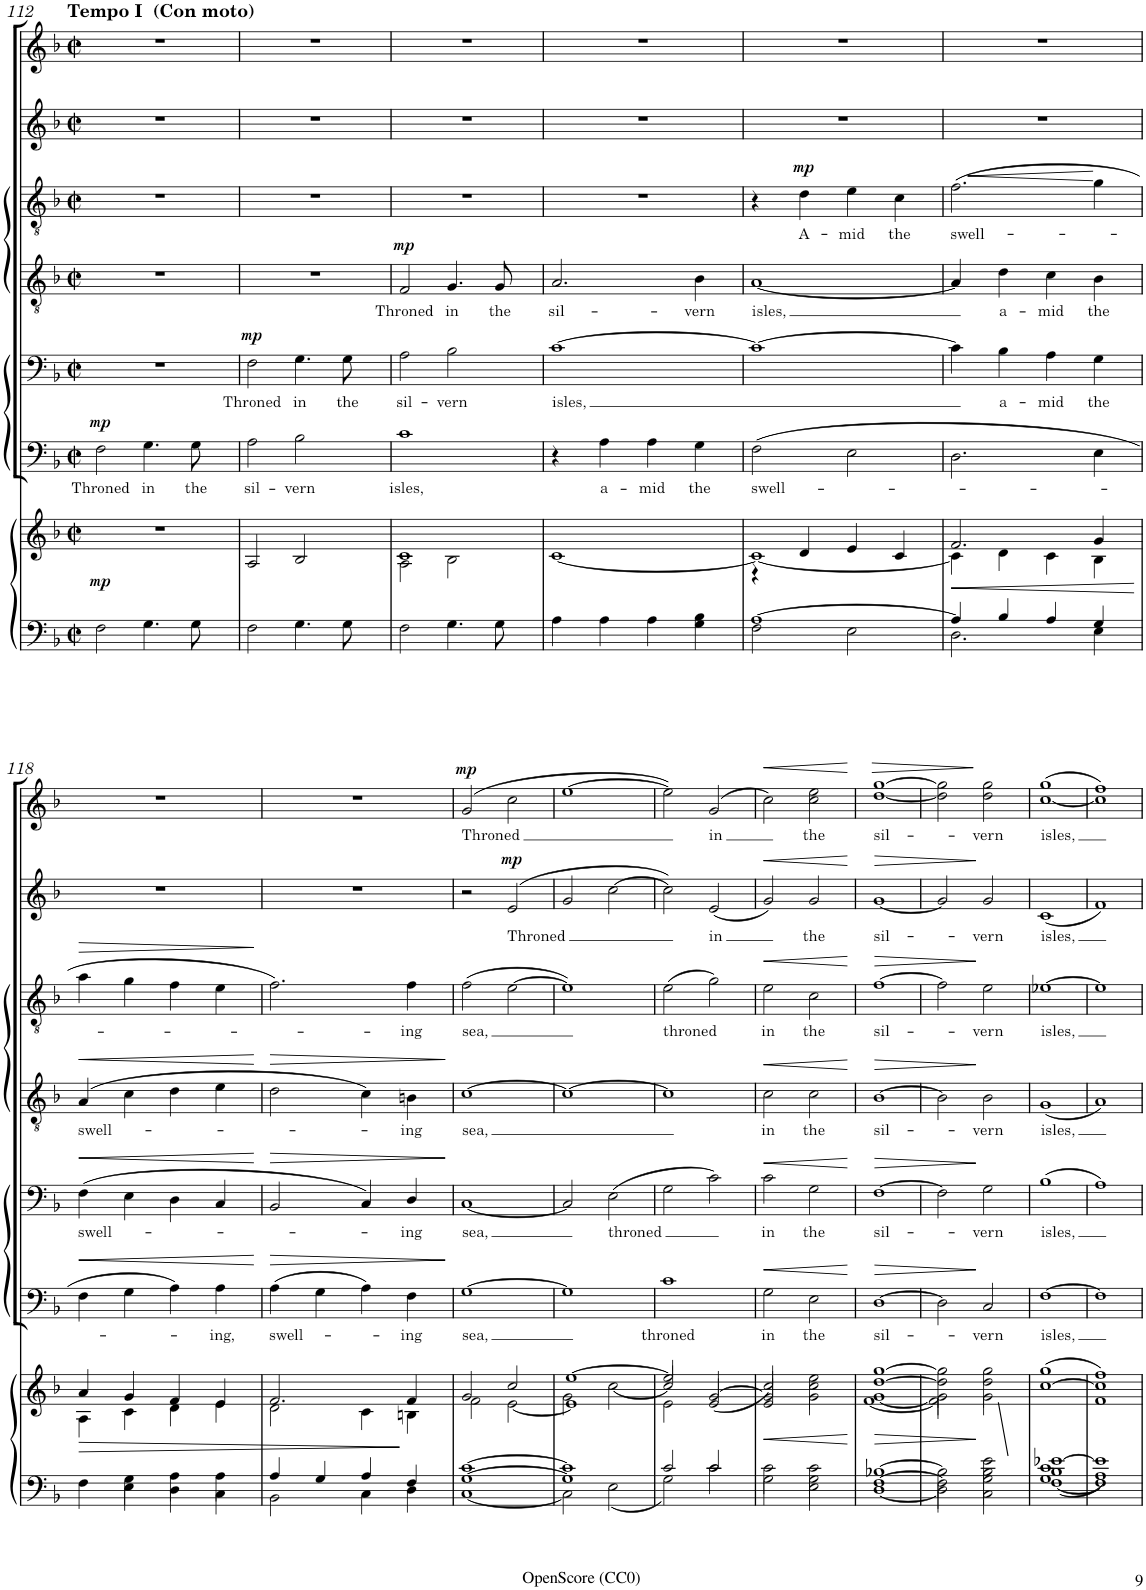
**kern	**kern	**dynam	**kern	**text	**dynam	**kern	**text	**dynam	**kern	**text	**dynam	**kern	**text	**dynam	**kern	**text	**dynam	**kern	**text	**dynam
*part7	*part7	*part7	*part6	*part6	*part6	*part5	*part5	*part5	*part4	*part4	*part4	*part3	*part3	*part3	*part2	*part2	*part2	*part1	*part1	*part1
*staff8	*staff7	*staff7/8	*staff6	*staff6	*staff6	*staff5	*staff5	*staff5	*staff4	*staff4	*staff4	*staff3	*staff3	*staff3	*staff2	*staff2	*staff2	*staff1	*staff1	*staff1
*I"Piano for practice only	*	*	*I"Bass II	*	*	*I"Bass I	*	*	*I"Tenor II	*	*	*I"Tenor I	*	*	*I"Alto	*	*	*I"Soprano	*	*
*I'Pno	*	*	*	*	*	*	*	*	*	*	*	*	*	*	*	*	*	*	*	*
!!LO:PB:g=z
*clefG2	*clefG2	*	*clefF4	*	*	*clefF4	*	*	*clefGv2	*	*	*clefGv2	*	*	*clefG2	*	*	*clefG2	*	*
*k[b-]	*k[b-]	*	*k[b-]	*	*	*k[b-]	*	*	*k[b-]	*	*	*k[b-]	*	*	*k[b-]	*	*	*k[b-]	*	*
*M2/2	*M2/2	*	*M2/2	*	*	*M2/2	*	*	*M2/2	*	*	*M2/2	*	*	*M2/2	*	*	*M2/2	*	*
*met(c|)	*met(c|)	*	*met(c|)	*	*	*met(c|)	*	*	*met(c|)	*	*	*met(c|)	*	*	*met(c|)	*	*	*met(c|)	*	*
=112	=112	=112	=112	=112	=112	=112	=112	=112	=112	=112	=112	=112	=112	=112	=112	=112	=112	=112	=112	=112
!	!	!	!	!	!	!	!	!	!	!	!	!	!	!	!	!	!	!LO:TX:a:B:t=Tempo I  (Con moto)	!	!
!	!	!LO:DY:a=2	!	!LO:LY:b	!LO:DY:a	!	!	!	!	!	!	!	!	!	!	!	!	!	!	!
2F\	1r	mp	2F\	Throned	mp	1r	.	.	1r	.	.	1r	.	.	1r	.	.	1r	.	.
!	!	!	!	!LO:LY:b	!	!	!	!	!	!	!	!	!	!	!	!	!	!	!	!
4.G\	.	.	4.G\	in	.	.	.	.	.	.	.	.	.	.	.	.	.	.	.	.
!	!	!	!	!LO:LY:b	!	!	!	!	!	!	!	!	!	!	!	!	!	!	!	!
8G\	.	.	8G\	the	.	.	.	.	.	.	.	.	.	.	.	.	.	.	.	.
=113	=113	=113	=113	=113	=113	=113	=113	=113	=113	=113	=113	=113	=113	=113	=113	=113	=113	=113	=113	=113
!	!	!	!	!LO:LY:b	!	!	!LO:LY:b	!LO:DY:a	!	!	!	!	!	!	!	!	!	!	!	!
2F\	2A/	.	2A\	sil-	.	2F\	Throned	mp	1r	.	.	1r	.	.	1r	.	.	1r	.	.
!	!	!	!	!LO:LY:b	!	!	!LO:LY:b	!	!	!	!	!	!	!	!	!	!	!	!	!
4.G\	2B-/	.	2B-\	-vern	.	4.G\	in	.	.	.	.	.	.	.	.	.	.	.	.	.
!	!	!	!	!	!	!	!LO:LY:b	!	!	!	!	!	!	!	!	!	!	!	!	!
8G\	.	.	.	.	.	8G\	the	.	.	.	.	.	.	.	.	.	.	.	.	.
=114	=114	=114	=114	=114	=114	=114	=114	=114	=114	=114	=114	=114	=114	=114	=114	=114	=114	=114	=114	=114
*	*^	*	*	*	*	*	*	*	*	*	*	*	*	*	*	*	*	*	*	*
!	!	!	!	!	!LO:LY:b	!	!	!LO:LY:b	!	!	!LO:LY:b	!LO:DY:a	!	!	!	!	!	!	!	!	!
2F\	1c	2A\	.	1c	isles,	.	2A\	sil-	.	2F/	Throned	mp	1r	.	.	1r	.	.	1r	.	.
!	!	!	!	!	!	!	!	!LO:LY:b	!	!	!LO:LY:b	!	!	!	!	!	!	!	!	!	!
4.G\	.	2B-\	.	.	.	.	2B-\	-vern	.	4.G/	in	.	.	.	.	.	.	.	.	.	.
!	!	!	!	!	!	!	!	!	!	!	!LO:LY:b	!	!	!	!	!	!	!	!	!	!
8G\	.	.	.	.	.	.	.	.	.	8G/	the	.	.	.	.	.	.	.	.	.	.
*	*v	*v	*	*	*	*	*	*	*	*	*	*	*	*	*	*	*	*	*	*	*
=115	=115	=115	=115	=115	=115	=115	=115	=115	=115	=115	=115	=115	=115	=115	=115	=115	=115	=115	=115	=115
!	!	!	!	!	!	!	!LO:LY:b	!	!	!LO:LY:b	!	!	!	!	!	!	!	!	!	!
4A\	[<1c	.	4r	.	.	[1c	isles,	.	2.A/	sil-	.	1r	.	.	1r	.	.	1r	.	.
!	!	!	!	!LO:LY:b	!	!	!	!	!	!	!	!	!	!	!	!	!	!	!	!
4A\	.	.	4A\	a-	.	.	.	.	.	.	.	.	.	.	.	.	.	.	.	.
!	!	!	!	!LO:LY:b	!	!	!	!	!	!	!	!	!	!	!	!	!	!	!	!
4A\	.	.	4A\	-mid	.	.	.	.	.	.	.	.	.	.	.	.	.	.	.	.
!	!	!	!	!LO:LY:b	!	!	!	!	!	!LO:LY:b	!	!	!	!	!	!	!	!	!	!
4G\ 4B-\	.	.	4G\	the	.	.	.	.	4B-\	-vern	.	.	.	.	.	.	.	.	.	.
=116	=116	=116	=116	=116	=116	=116	=116	=116	=116	=116	=116	=116	=116	=116	=116	=116	=116	=116	=116	=116
*^	*^	*	*	*	*	*	*	*	*	*	*	*	*	*	*	*	*	*	*	*
!	!	!	!	!	!	!LO:LY:b	!	!	!	!	!	!LO:LY:b	!	!	!	!	!	!	!	!	!	!
[1A	2F\	1c_	4r	.	(2F\	swell-	.	1c_	.	.	[1A	isles,	.	4r	.	.	1r	.	.	1r	.	.
!	!	!	!	!	!	!	!	!	!	!	!	!	!	!	!LO:LY:b	!LO:DY:a	!	!	!	!	!	!
.	.	.	4d/	.	.	.	.	.	.	.	.	.	.	4d\	A-	mp	.	.	.	.	.	.
!	!	!	!	!	!	!	!	!	!	!	!	!	!	!	!LO:LY:b	!	!	!	!	!	!	!
.	2E\	.	4e/	.	2E\	.	.	.	.	.	.	.	.	4e\	-mid	.	.	.	.	.	.	.
!	!	!	!	!	!	!	!	!	!	!	!	!	!	!	!LO:LY:b	!	!	!	!	!	!	!
.	.	.	4c/	.	.	.	.	.	.	.	.	.	.	4c\	the	.	.	.	.	.	.	.
=117	=117	=117	=117	=117	=117	=117	=117	=117	=117	=117	=117	=117	=117	=117	=117	=117	=117	=117	=117	=117	=117	=117
!	!	!	!	!LO:HP:b	!	!	!	!	!	!	!	!	!	!	!LO:LY:b	!LO:HP:b	!	!	!	!	!	!
4A/]	2.D\	4c\]	2.f/	<	2.D\	.	.	4c\]	.	.	4A/]	.	.	(2.f\	swell-	<	1r	.	.	1r	.	.
!	!	!	!	!	!	!	!	!	!LO:LY:b	!	!	!LO:LY:b	!	!	!	!	!	!	!	!	!	!
4B-/	.	4d\	.	.	.	.	.	4B-\	a-	.	4d\	a-	.	.	.	.	.	.	.	.	.	.
!	!	!	!	!	!	!	!	!	!LO:LY:b	!	!	!LO:LY:b	!	!	!	!	!	!	!	!	!	!
4A/	.	4c\	.	.	.	.	.	4A\	-mid	.	4c\	-mid	.	.	.	.	.	.	.	.	.	.
!	!	!	!	!	!	!	!	!	!LO:LY:b	!	!	!LO:LY:b	!	!	!	!	!	!	!	!	!	!
4G/	4E\	4B-\	4g/	.	4E\	.	.	4G\	the	.	4B-\	the	.	4g\	.	[	.	.	.	.	.	.
*v	*v	*	*	*	*	*	*	*	*	*	*	*	*	*	*	*	*	*	*	*	*	*
*	*v	*v	*	*	*	*	*	*	*	*	*	*	*	*	*	*	*	*	*	*	*
.	.	[	.	.	.	.	.	.	.	.	.	.	.	.	.	.	.	.	.	.
!!LO:LB:g=z
=118	=118	=118	=118	=118	=118	=118	=118	=118	=118	=118	=118	=118	=118	=118	=118	=118	=118	=118	=118	=118
*^	*	*	*	*	*	*	*	*	*	*	*	*	*	*	*	*	*	*	*	*
!	!	!	!LO:HP:b	!	!	!LO:HP:b	!	!LO:LY:b	!LO:HP:b	!	!LO:LY:b	!LO:HP:b	!	!	!LO:HP:b	!	!	!	!	!	!
*	*	*^	*	*	*	*	*	*	*	*	*	*	*	*	*	*	*	*	*	*	*
4F\	4ryy	4a/	4A\	>	4F\	.	<	(4F\	swell-	<	(4A/	swell-	<	4a\	.	>	1r	.	.	1r	.	.
4E\	4G\	4g/	4c\	.	4G\	.	.	4E\	.	.	4c\	.	.	4g\	.	.	.	.	.	.	.	.
4D\	4A\	4f/	4d\	.	4A\)	.	.	4D\	.	.	4d\	.	.	4f\	.	.	.	.	.	.	.	.
!	!	!	!	!	!	!LO:LY:b	!	!	!	!	!	!	!	!	!	!	!	!	!	!	!	!
4C\	4A\	4e/	4e\	.	4A\	ing,	.	4C/	.	.	4e\	.	.	4e\	.	.	.	.	.	.	.	.
*v	*v	*	*	*	*	*	*	*	*	*	*	*	*	*	*	*	*	*	*	*	*	*
*	*v	*v	*	*	*	*	*	*	*	*	*	*	*	*	*	*	*	*	*	*	*
.	.	.	.	.	[	.	.	[	.	.	[	.	.	]	.	.	.	.	.	.
=119	=119	=119	=119	=119	=119	=119	=119	=119	=119	=119	=119	=119	=119	=119	=119	=119	=119	=119	=119	=119
*^	*^	*	*	*	*	*	*	*	*	*	*	*	*	*	*	*	*	*	*	*
!	!	!	!	!	!	!LO:LY:b	!LO:HP:b	!	!	!LO:HP:b	!	!	!LO:HP:b	!	!	!	!	!	!	!	!	!
2BB-\	4A/	2.f/	2d\	.	(4A\	swell-	>	2BB-/	.	>	2d\	.	>	2.f\)	.	.	1r	.	.	1r	.	.
.	4G/	.	.	.	4G\	.	.	.	.	.	.	.	.	.	.	.	.	.	.	.	.	.
4C\	4A/	.	4c\	.	4A\)	.	.	4C/)	.	.	4c\)	.	.	.	.	.	.	.	.	.	.	.
!	!	!	!	!	!	!LO:LY:b	!	!	!LO:LY:b	!	!	!LO:LY:b	!	!	!LO:LY:b	!	!	!	!	!	!	!
4D\	4F/	4f/	4Bn\	]	4F\	-ing	.	4D/	-ing	.	4Bn\	-ing	.	4f\	-ing	.	.	.	.	.	.	.
*v	*v	*	*	*	*	*	*	*	*	*	*	*	*	*	*	*	*	*	*	*	*	*
*	*v	*v	*	*	*	*	*	*	*	*	*	*	*	*	*	*	*	*	*	*	*
.	.	.	.	.	]	.	.	]	.	.	]	.	.	.	.	.	.	.	.	.
=120	=120	=120	=120	=120	=120	=120	=120	=120	=120	=120	=120	=120	=120	=120	=120	=120	=120	=120	=120	=120
*^	*^	*	*	*	*	*	*	*	*	*	*	*	*	*	*	*	*	*	*	*
*	*^	*	*	*	*	*	*	*	*	*	*	*	*	*	*	*	*	*	*	*	*	*
!	!	!	!	!	!	!	!LO:LY:b	!	!	!LO:LY:b	!	!	!LO:LY:b	!	!	!LO:LY:b	!	!	!	!	!	!LO:LY:b	!LO:DY:a
[1c	[1C	[1G	2g/	2f\	.	[1G	sea,	.	[1C	sea,	.	[1c	sea,	.	(2f\	sea,	.	2r	.	.	(2g/	Throned	mp
!	!	!	!	!	!	!	!	!	!	!	!	!	!	!	!	!	!	!	!LO:LY:b	!LO:DY:a	!	!	!
.	.	.	2cc/	[2e\	.	.	.	.	.	.	.	.	.	.	[2e\	.	.	(2e/	Throned	mp	2cc\	.	.
=121	=121	=121	=121	=121	=121	=121	=121	=121	=121	=121	=121	=121	=121	=121	=121	=121	=121	=121	=121	=121	=121	=121	=121
*	*	*	*	*^	*	*	*	*	*	*	*	*	*	*	*	*	*	*	*	*	*	*	*
1c]	2C\]	1G]	[1ee	2g\	1e]	.	1G]	.	.	2C/]	.	.	1c_	.	.	1e])	.	.	2g/	.	.	[1ee	.	.
!	!	!	!	!	!	!	!	!	!	!	!LO:LY:b	!	!	!	!	!	!	!	!	!	!	!	!	!
.	2E\	.	.	[2cc\	.	.	.	.	.	(2E\	throned	.	.	.	.	.	.	.	[2cc\	.	.	.	.	.
*	*v	*v	*	*	*	*	*	*	*	*	*	*	*	*	*	*	*	*	*	*	*	*	*	*
=122	=122	=122	=122	=122	=122	=122	=122	=122	=122	=122	=122	=122	=122	=122	=122	=122	=122	=122	=122	=122	=122	=122	=122
!	!	!	!	!	!	!	!LO:LY:b	!	!	!	!	!	!	!	!	!LO:LY:b	!	!	!	!	!	!	!
2c/	2G\	2ee/]	2cc/]	2e\	.	1c	throned	.	2G\	.	.	1c]	.	.	(2e\	throned	.	2cc\])	.	.	2ee\])	.	.
!	!	!	!	!	!	!	!	!	!	!	!	!	!	!	!	!	!	!	!LO:LY:b	!	!	!LO:LY:b	!
2c/	2c\	[2g/	(2e/	2ryy	.	.	.	.	2c\)	.	.	.	.	.	2g\)	.	.	(2e/	in	.	(>2g/	in	.
=123	=123	=123	=123	=123	=123	=123	=123	=123	=123	=123	=123	=123	=123	=123	=123	=123	=123	=123	=123	=123	=123	=123	=123
*	*^	*	*	*	*	*	*	*	*	*	*	*	*	*	*	*	*	*	*	*	*	*	*
!	!	!	!	!	!	!LO:HP:b	!	!LO:LY:b	!LO:HP:b	!	!LO:LY:b	!LO:HP:b	!	!LO:LY:b	!LO:HP:b	!	!LO:LY:b	!LO:HP:b	!	!	!LO:HP:b	!	!	!LO:HP:b
2c\	2ryy	2G\	2cc/)	2g/]	2e/	<	2G\	in	<	2c\	in	<	2c\	in	<	2e\	in	<	2g/)	.	<	2cc\)	.	<
!	!	!	!	!	!	!	!	!LO:LY:b	!	!	!LO:LY:b	!	!	!LO:LY:b	!	!	!LO:LY:b	!	!	!LO:LY:b	!	!	!LO:LY:b	!
2c\	2G\	2E\	2cc\ 2ee\	2g\	2ryy	.	2E\	the	.	2G\	the	.	2c\	the	.	2c\	the	.	2g/	the	.	2cc\ 2ee\	the	.
*v	*v	*v	*	*	*	*	*	*	*	*	*	*	*	*	*	*	*	*	*	*	*	*	*	*
*	*v	*v	*v	*	*	*	*	*	*	*	*	*	*	*	*	*	*	*	*	*	*	*
.	.	[	.	.	[	.	.	[	.	.	[	.	.	[	.	.	[	.	.	[
=124	=124	=124	=124	=124	=124	=124	=124	=124	=124	=124	=124	=124	=124	=124	=124	=124	=124	=124	=124	=124
*^	*	*	*	*	*	*	*	*	*	*	*	*	*	*	*	*	*	*	*	*
*	*^	*	*	*	*	*	*	*	*	*	*	*	*	*	*	*	*	*	*	*	*
!	!	!	!	!LO:HP:b	!	!LO:LY:b	!LO:HP:b	!	!LO:LY:b	!LO:HP:b	!	!LO:LY:b	!LO:HP:b	!	!LO:LY:b	!LO:HP:b	!	!LO:LY:b	!LO:HP:b	!	!LO:LY:b	!LO:HP:b
*	*	*	*^	*	*	*	*	*	*	*	*	*	*	*	*	*	*	*	*	*	*	*
*	*	*	*	*^	*	*	*	*	*	*	*	*	*	*	*	*	*	*	*	*	*	*	*
[1B-X	[1F	[<1D	[1dd [1gg	[1g	[1f	>	[1D	sil-	>	[1F	sil-	>	[1B-	sil-	>	[1f	sil-	>	[1g	sil-	>	[1dd [1gg	sil-	>
=125	=125	=125	=125	=125	=125	=125	=125	=125	=125	=125	=125	=125	=125	=125	=125	=125	=125	=125	=125	=125	=125	=125	=125	=125
2B-\]	2F\]	2D\]	2dd\] 2gg\]	2g\]	2f\]	.	2D\]	.	.	2F\]	.	.	2B-\]	.	.	2f\]	.	.	2g/]	.	.	2dd\] 2gg\]	.	.
!	!	!	!	!	!	!	!	!LO:LY:b	!	!	!LO:LY:b	!	!	!LO:LY:b	!	!	!LO:LY:b	!	!	!LO:LY:b	!	!	!LO:LY:b	!
2G\ 2e\	2B-\	2C\	2dd\ 2gg\	2g\	2ryy	]	2C/	-vern	]	2G\	-vern	]	2B-\	-vern	]	2e\	-vern	]	2g/	-vern	]	2dd\ 2gg\	-vern	]
=126	=126	=126	=126	=126	=126	=126	=126	=126	=126	=126	=126	=126	=126	=126	=126	=126	=126	=126	=126	=126	=126	=126	=126	=126
!	!	!	!	!	!	!	!	!LO:LY:b	!	!	!LO:LY:b	!	!	!LO:LY:b	!	!	!LO:LY:b	!	!	!LO:LY:b	!	!	!LO:LY:b	!
*	*	*	*v	*v	*v	*	*	*	*	*	*	*	*	*	*	*	*	*	*	*	*	*	*	*
1G 1c	1B- [1e-X	[<1F	(>[1cc 1gg	.	[1F	isles,	.	(1B-	isles,	.	(1G	isles,	.	[1e-X	isles,	.	(1c	isles,	.	(>[1cc 1gg	isles,	.
=127	=127	=127	=127	=127	=127	=127	=127	=127	=127	=127	=127	=127	=127	=127	=127	=127	=127	=127	=127	=127	=127	=127
*	*	*	*^	*	*	*	*	*	*	*	*	*	*	*	*	*	*	*	*	*	*	*
1A	1e-]	1F]	1cc] 1ff)	1f	.	1F]	.	.	1A)	.	.	1A)	.	.	1e-]	.	.	1f)	.	.	1cc] 1ff)	.	.
*v	*v	*v	*	*	*	*	*	*	*	*	*	*	*	*	*	*	*	*	*	*	*	*	*
*	*v	*v	*	*	*	*	*	*	*	*	*	*	*	*	*	*	*	*	*	*	*
=	=	=	=	=	=	=	=	=	=	=	=	=	=	=	=	=	=	=	=	=
*-	*-	*-	*-	*-	*-	*-	*-	*-	*-	*-	*-	*-	*-	*-	*-	*-	*-	*-	*-	*-
